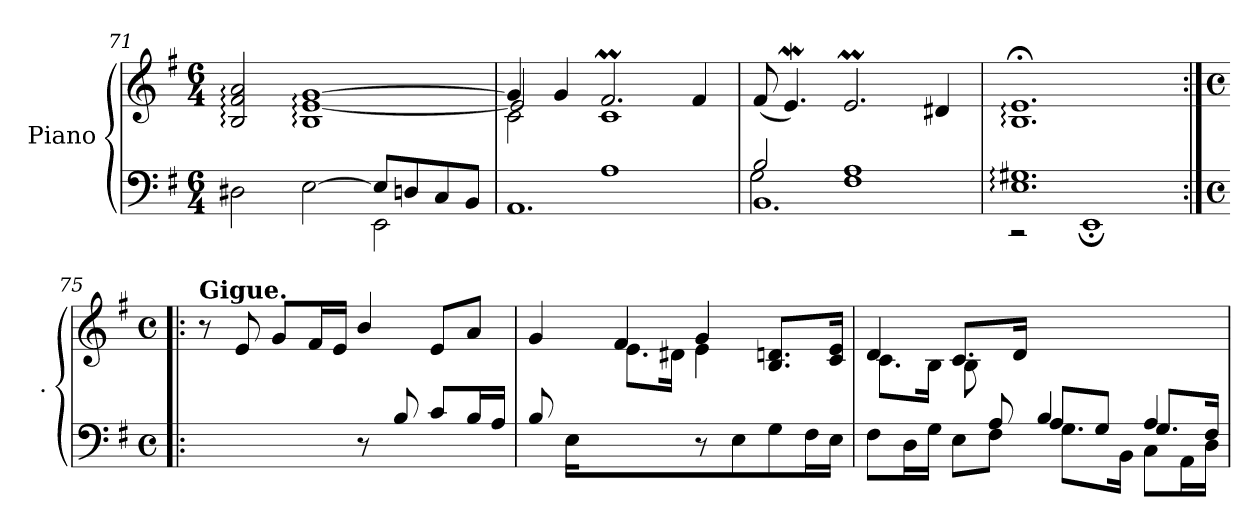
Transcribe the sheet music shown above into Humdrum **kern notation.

**kern	**kern
*part1	*part1
*staff2	*staff1
*I"Piano	*
*I'.	*
*clefF4	*clefG2
*k[f#]	*k[f#]
*M6/4	*M6/4
=71	=71
*^	*
2D#X\	1ryy	2B/: 2f#/: 2a/:
[2E\	.	1B: [1e: [1g:
8E/L]	2EE\	.
8Dn/	.	.
8C/	.	.
8BB/J	.	.
=72	=72	=72
*	*	*^
*	*	*	*^
*	*	*	*	*^
1.AA	2ryy	4g/]	2c\	2e/]	2ryy
.	.	4g/	.	.	.
.	1A	2.f#m/	1ryy	1ryy	1c
.	.	4f#/	.	.	.
*	*	*v	*v	*v	*v
=73	=73	=73
*	*^	*
2B/	1.BB	2G\	(<8f#/
.	.	.	4.eW/)
1F# 1A	.	1ryy	2.eM/
.	.	.	4d#X/
*	*v	*v	*
=74	=74	=74
1.E: 1.G#X:	2r	1.B;<: 1.e;<:
.	1EE;	.
*v	*v	*
=75:|!|:	=75:|!|:
*M4/4	*M4/4
*met(c)	*met(c)
*	*MM96
*^	*
!	!	!LO:TX:a:B:t=Gigue.
*v	*v	*
2ryy	8r
.	8e/
.	8g/L
.	16f#/L
.	16e/JJ
8r	4b/
8B/	.
8c/L	8e/L
16B/L	8a/J
16A/JJ	.
=76	=76
*	*^
*	*	*^
8B/L	4g/	4ryy	8.ryy
16E/L	.	.	.
16ryy	.	.	16e\JJ
4ryy	4f#/	8.e\L	2.ryy
.	.	16d#X\Jk	.
8r	4g/	4e\	.
8E\	.	.	.
8G\L	8.B/ 8.dn/L	4ryy	.
16F#\L	.	.	.
16E\JJ	16c/ 16e/Jk	.	.
*	*	*v	*v
=77	=77	=77
*^	*	*
*	*^	*	*
2ryy	4.ryy	8F#\L	4d/	8.c\L
.	.	16D\L	.	.
.	.	16G\JJ	.	16B\Jk
.	.	8E\L	8.c/L	8B\L
.	8A/J	8F#\J	.	2ryy
.	.	.	16d/Jk	.
4B/	8A/L	8.G\L	2ryy	.
.	8G/J	.	.	.
.	.	16BB\Jk	.	.
4A/	8.G/L	8C\L	.	.
.	.	16AA\L	.	8ryy
.	16F#/Jk	16D\JJ	.	.
*v	*v	*v	*	*
*	*v	*v
=	=
*-	*-
